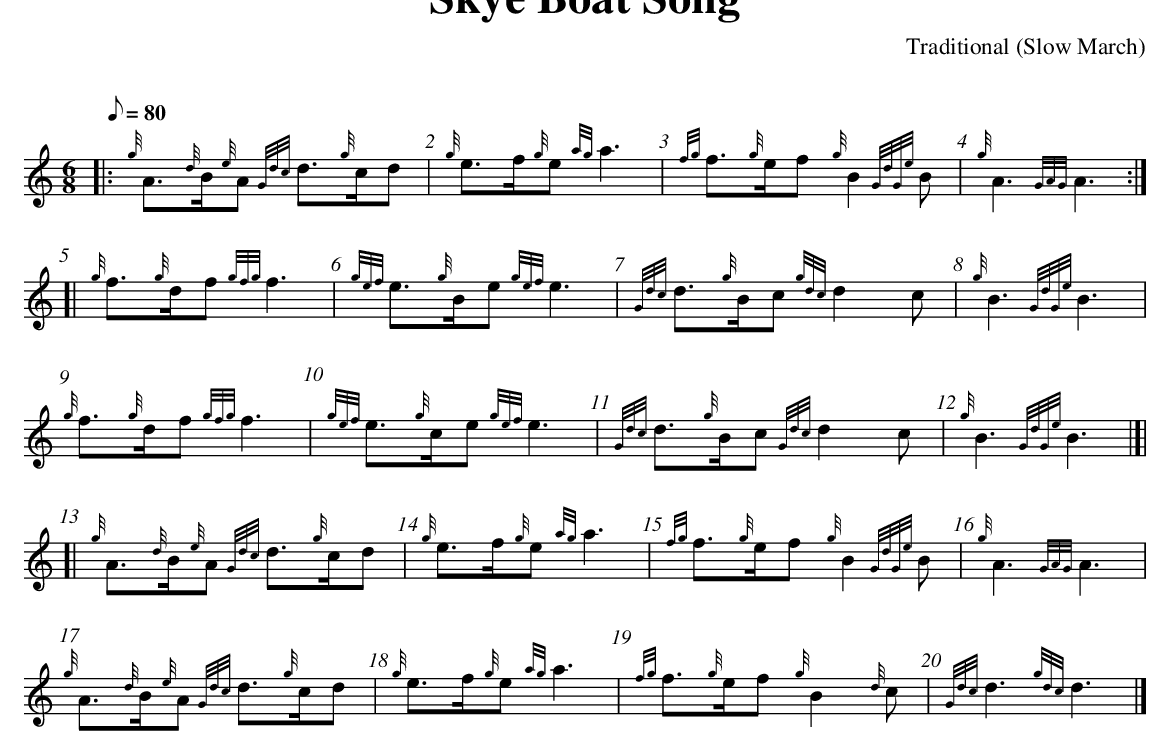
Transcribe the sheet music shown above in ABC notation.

X:1
T:Skye Boat Song
C:Traditional (Slow March)
M:6/8
Q:80
K:HP
|:{g}A3/2{d}B/2{e}A1 {Gdc}d3/2{g}c/2d1 |{g}e3/2f/2{g}e1{ag}a3 |{fg}f3/2{g}e/2f1{g}B2{GdGe}B1 |{g}A3{GAG}A3 :|!
[|{g}f3/2{g}d/2f1{gfg}f3 |{gef}e3/2{g}B/2e1 {gef}e3 |{Gdc}d3/2{g}B/2c1 {gdc}d2 c1 |{g}B3 {GdGe}B3 |!
{g}f3/2{g}d/2f1{gfg}f3 |{gef}e3/2{g}c/2e1 {gef}e3 |{Gdc}d3/2{g}B/2c1 {Gdc}d2 c1 |{g}B3 {GdGe}B3 |]|!
[|{g}A3/2{d}B/2{e}A1 {Gdc}d3/2{g}c/2d1 |{g}e3/2f/2{g}e1{ag}a3 |{fg}f3/2{g}e/2f1{g}B2{GdGe}B1 |{g}A3{GAG}A3| !
{g}A3/2{d}B/2{e}A1 {Gdc}d3/2{g}c/2d1 |{g}e3/2f/2{g}e1{ag}a3 |{fg}f3/2{g}e/2f1{g}B2{d}c1 |{Gdc}d3{gdc}d3 |]
